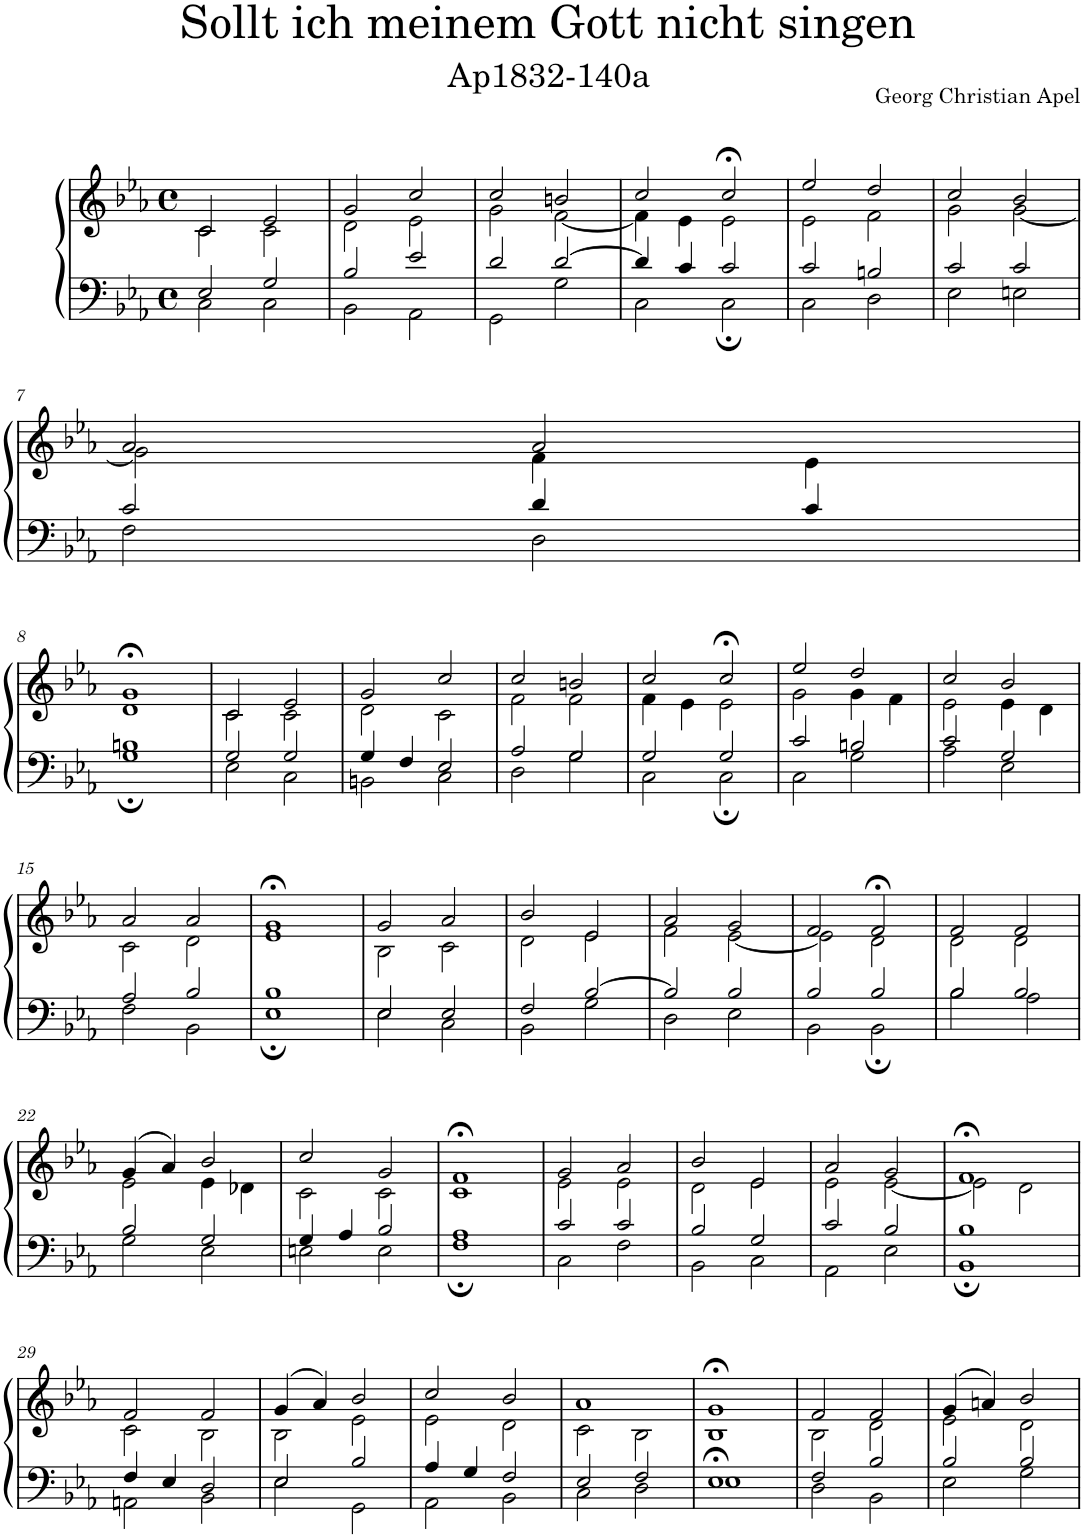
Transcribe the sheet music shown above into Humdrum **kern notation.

**kern	**kern
*part1	*part1
*staff2	*staff1
*I"Piano	*
*I'Pno.	*
*clefF4	*clefG2
*k[b-e-a-]	*k[b-e-a-]
*M4/4	*M4/4
*met(c)	*met(c)
=1	=1
*^	*^
2E-/	2C\	2c/	2c\
2G/	2C\	2e-/	2c\
=2	=2	=2	=2
2B-/	2BB-\	2g/	2d\
2e-/	2AA-\	2cc/	2e-\
=3	=3	=3	=3
2d/	2GG\	2cc/	2g\
[2d/	2G\	2bn/	[2f\
=4	=4	=4	=4
4d/]	2C\	2cc/	4f\]
4c/	.	.	4e-\
2c/	2C;\	2cc;</	2e-\
=5	=5	=5	=5
2c/	2C\	2ee-/	2e-\
2Bn/	2D\	2dd/	2f\
=6	=6	=6	=6
2c/	2E-\	2cc/	2g\
2c/	2En\	2b-/	[2g\
!!LO:LB:g=z	!!
=7	=7	=7	=7
2c/	2F\	2a-/	2g\]
4d/	2D\	2a-/	4f\
4c/	.	.	4e-\
!!LO:LB:g=z	!!
=8	=8	=8	=8
1Bn	1G;	1g;<	1d
=9	=9	=9	=9
2G/	2E-\	2c/	2c\
2G/	2C\	2e-/	2c\
=10	=10	=10	=10
4G/	2BBn\	2g/	2d\
4F/	.	.	.
2E-/	2C\	2cc/	2c\
=11	=11	=11	=11
2A-/	2D\	2cc/	2f\
2G/	2G\	2bn/	2f\
=12	=12	=12	=12
2G/	2C\	2cc/	4f\
.	.	.	4e-\
2G/	2C;\	2cc;</	2e-\
=13	=13	=13	=13
2c/	2C\	2ee-/	2g\
2Bn/	2G\	2dd/	4g\
.	.	.	4f\
=14	=14	=14	=14
2c/	2A-\	2cc/	2e-\
2G/	2E-\	2b-/	4e-\
.	.	.	4d\
!!LO:LB:g=z	!!
=15	=15	=15	=15
2A-/	2F\	2a-/	2c\
2B-/	2BB-\	2a-/	2d\
=16	=16	=16	=16
1B-	1E-;	1g;<	1e-
=17	=17	=17	=17
2E-/	2E-\	2g/	2B-\
2E-/	2C\	2a-/	2c\
=18	=18	=18	=18
2F/	2BB-\	2b-/	2d\
[2B-/	2G\	2e-/	2e-\
=19	=19	=19	=19
2B-/]	2D\	2a-/	2f\
2B-/	2E-\	2g/	[2e-\
=20	=20	=20	=20
2B-/	2BB-\	2f/	2e-\]
2B-/	2BB-;\	2f;</	2d\
=21	=21	=21	=21
2B-/	2B-\	2f/	2d\
2B-/	2A-\	2f/	2d\
!!LO:LB:g=z	!!
=22	=22	=22	=22
2B-/	2G\	(4g/	2e-\
.	.	4a-/)	.
2G/	2E-\	2b-/	4e-\
.	.	.	4d-X\
=23	=23	=23	=23
4G/	2En\	2cc/	2c\
4A-/	.	.	.
2B-/	2E\	2g/	2c\
=24	=24	=24	=24
1A-	1F;	1f;<	1c
=25	=25	=25	=25
2c/	2C\	2g/	2e-\
2c/	2F\	2a-/	2e-\
=26	=26	=26	=26
2B-/	2BB-\	2b-/	2d\
2G/	2C\	2e-/	2e-\
=27	=27	=27	=27
2c/	2AA-\	2a-/	2e-\
2B-/	2E-\	2g/	[2e-\
=28	=28	=28	=28
1B-	1BB-;	1f;<	2e-\]
.	.	.	2d\
!!LO:LB:g=z	!!
=29	=29	=29	=29
4F/	2AAn\	2f/	2c\
4E-/	.	.	.
2D/	2BB-\	2f/	2B-\
=30	=30	=30	=30
2E-/	2E-\	(4g/	2B-\
.	.	4a-/)	.
2B-/	2GG\	2b-/	2e-\
=31	=31	=31	=31
4A-/	2AA-\	2cc/	2e-\
4G/	.	.	.
2F/	2BB-\	2b-/	2d\
=32	=32	=32	=32
2E-/	2C\	1a-	2c\
2F/	2D\	.	2B-\
=33	=33	=33	=33
1E-;<	1E-	1g;<	1B-
=34	=34	=34	=34
2F/	2D\	2f/	2B-\
2B-/	2BB-\	2f/	2d\
=35	=35	=35	=35
2B-/	2E-\	(4g/	2e-\
.	.	4an/)	.
2B-/	2G\	2b-/	2d\
*v	*v	*	*
*	*v	*v
=	=
*-	*-
